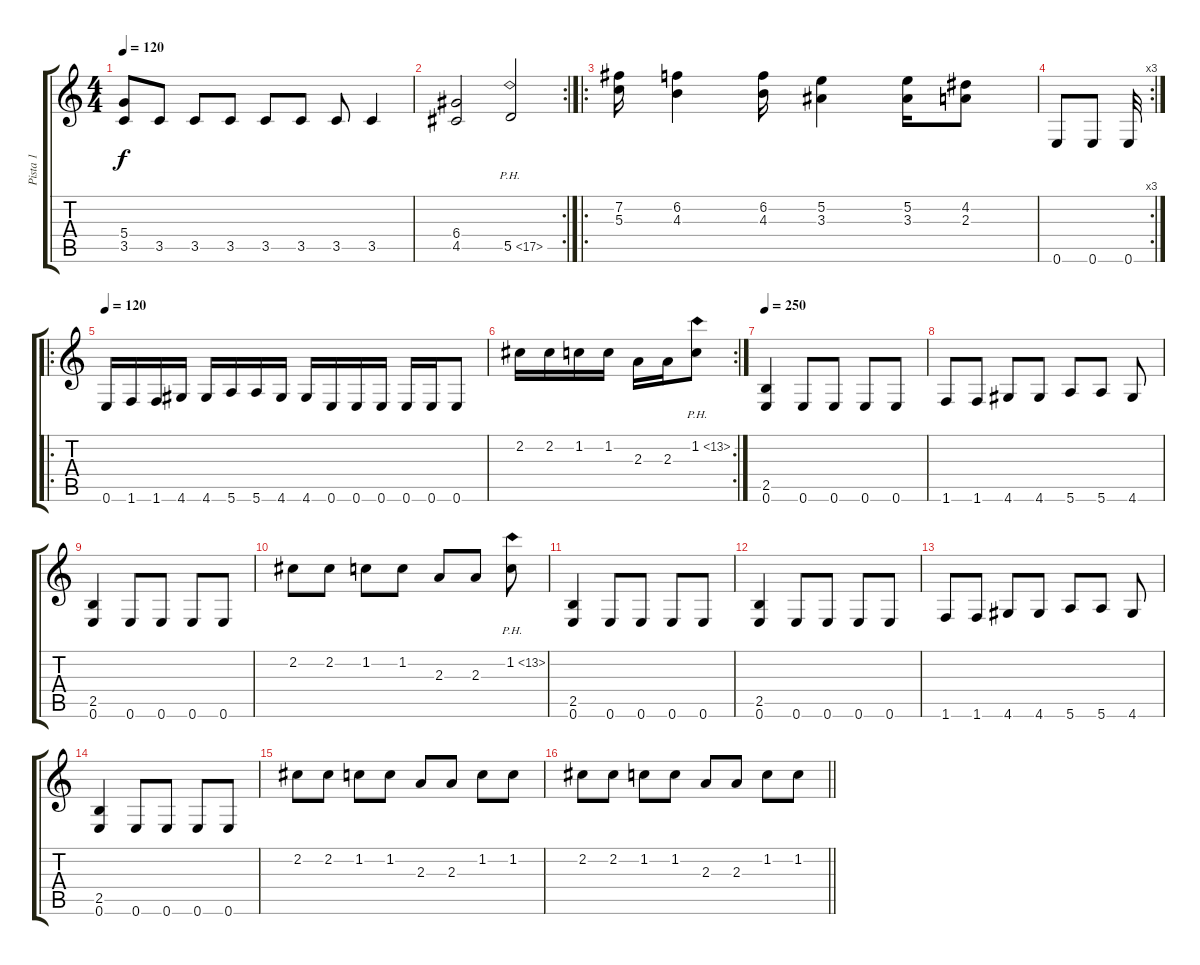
\track ("Pista 1" "Pista 1") {instrument distortionguitar}
\staff {score tabs}
\tuning (E4 B3 G3 D3 A2 E2) {hide}
\ts (4 4)
\tempo 120
\clef g2
\ks c
(5.4 3.5).8{dy f} 3.5.8 3.5.8 3.5.8 3.5.8 3.5.8 3.5.8 3.5.4 |
\rc 2
(6.4 4.5).2 5.5{ph 12}.2 |
\ro
(7.2 5.3).16 (6.2 4.3).4 (6.2 4.3).16 (5.2 3.3).4 (5.2 3.3).16 (4.2 2.3).8 |
\rc 3
0.6.8 0.6.8 0.6.32 |
\ro
\tempo 120
0.6.16 1.6.16 1.6.16 4.6.16 4.6.16 5.6.16 5.6.16 4.6.16 4.6.16 0.6.16 0.6.16 0.6.16 0.6.16 0.6.16 0.6.8 |
\rc 2
2.2.16 2.2.16 1.2.16 1.2.16 2.3.16 2.3.16 1.2{ph 12}.8 |
\tempo 250
(2.5 0.6).4 0.6.8 0.6.8 0.6.8 0.6.8 |
1.6.8 1.6.8 4.6.8 4.6.8 5.6.8 5.6.8 4.6.8 |
(2.5 0.6).4 0.6.8 0.6.8 0.6.8 0.6.8 |
2.2.8 2.2.8 1.2.8 1.2.8 2.3.8 2.3.8 1.2{ph 12}.8 |
(2.5 0.6).4 0.6.8 0.6.8 0.6.8 0.6.8 |
(2.5 0.6).4 0.6.8 0.6.8 0.6.8 0.6.8 |
1.6.8 1.6.8 4.6.8 4.6.8 5.6.8 5.6.8 4.6.8 |
(2.5 0.6).4 0.6.8 0.6.8 0.6.8 0.6.8 |
2.2.8 2.2.8 1.2.8 1.2.8 2.3.8 2.3.8 1.2.8 1.2.8 |
\barLineRight lightlight
2.2.8 2.2.8 1.2.8 1.2.8 2.3.8 2.3.8 1.2.8 1.2.8
